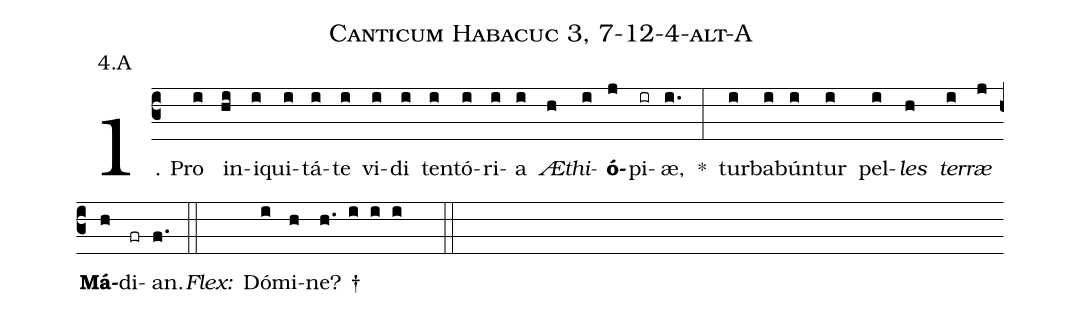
name: Canticum Habacuc 3, 7-12-4-alt-A;
annotation: 4.A;
%%
(c3)1. Pro(i) in(hi)i(i)qui(i)tá(i)te(i) vi(i)di(i) ten(i)tó(i)ri(i)a(i) <i>Æ</i>(h)<i>thi</i>(i)<b>ó</b>(j)pi(ir)æ,(i.) *(:) tur(i)ba(i)bún(i)tur(i) pel(i)<i>les</i>(h) <i>ter</i>(i)<i>ræ</i>(j) <b>Má</b>(h)di(fr)an.(f.) (::)
<i>Flex:</i>()  Dó(i)mi(h)ne? †(h. i i i  ::)
